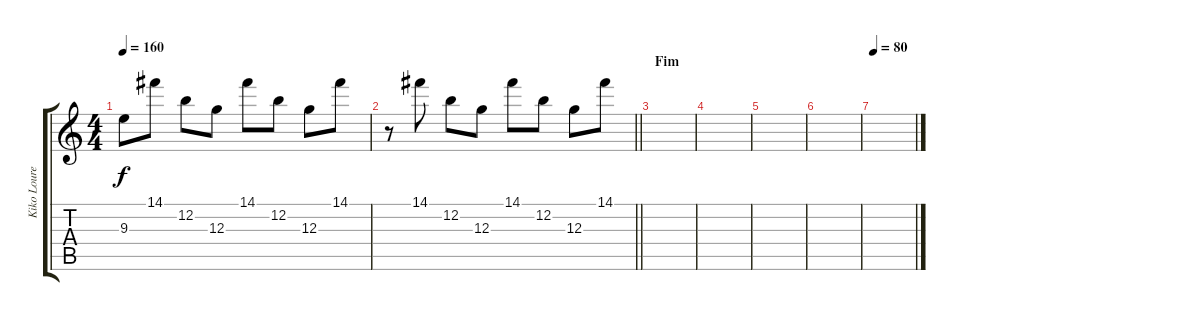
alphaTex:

\track ("Kiko Loureiro" "Kiko Loure") {instrument distortionguitar}
\staff {score tabs}
\tuning (E4 B3 G3 D3 A2 E2) {hide}
\ts (4 4)
\tempo 160
\clef g2
\ks c
9.3.8{dy f} 14.1.8 12.2.8 12.3.8 14.1.8 12.2.8 12.3.8 14.1.8 |
\barLineRight lightlight
r.8 14.1.8 12.2.8 12.3.8 14.1.8 12.2.8 12.3.8 14.1.8 |
\section ("" "Fim")
|
|
|
|
\tempo 80
